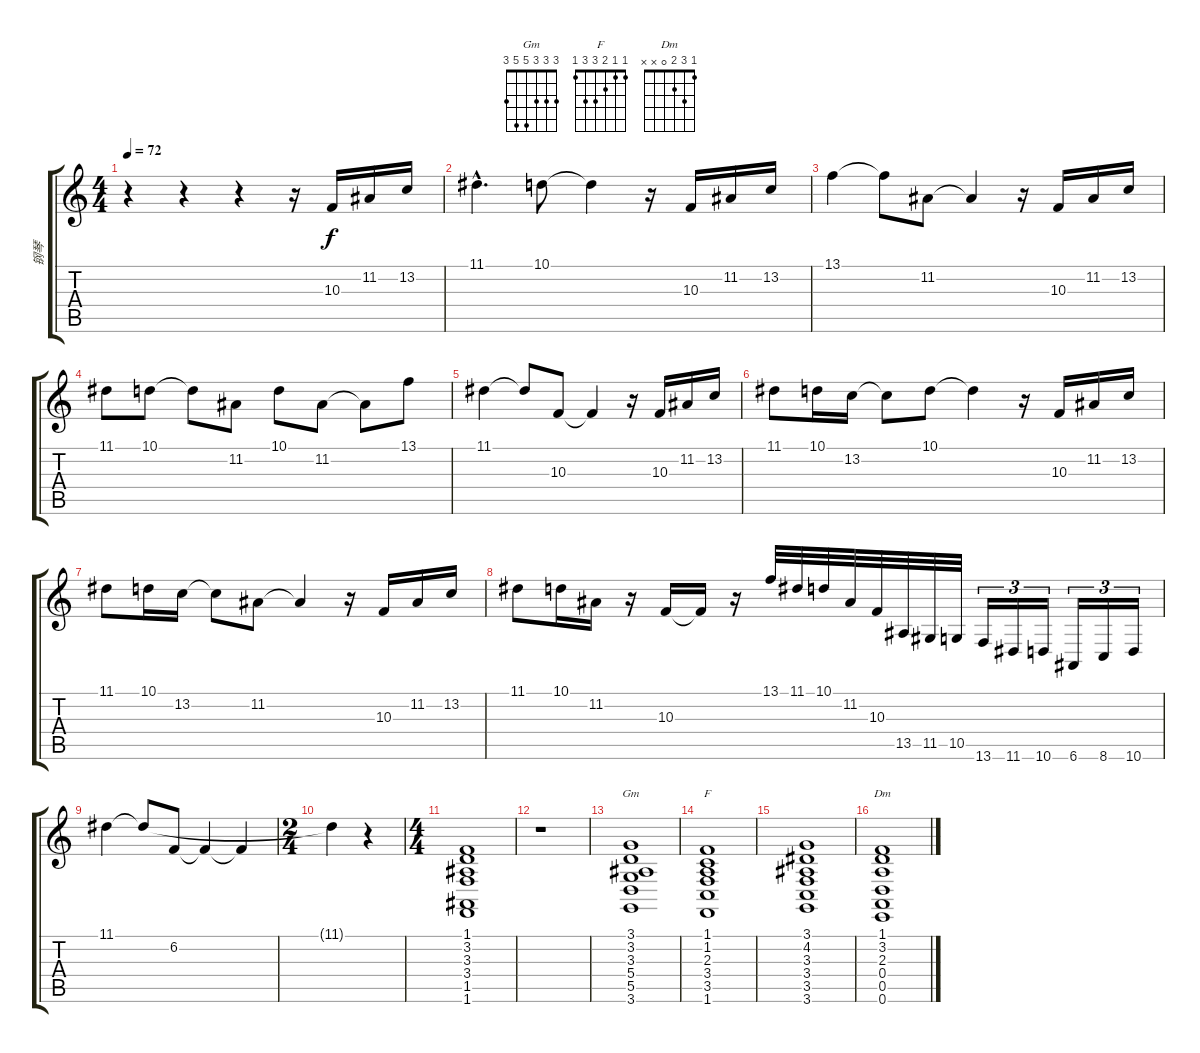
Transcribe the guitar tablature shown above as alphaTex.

\track ("钢琴" "钢琴") {instrument acousticgrandpiano}
\staff {score tabs}
\tuning (E4 B3 G3 D3 A2 E2) {hide}
\chord ("Gm" 3 3 3 5 5 3)
\chord ("F" 1 1 2 3 3 1)
\chord ("Dm" 1 3 2 0 x x)
\ts (4 4)
\tempo 72
\clef g2
\ks c
r.4{dy f instrument acousticgrandpiano} r.4 r.4 r.16 10.3.16 11.2.16 13.2.16 |
11.1{hac}.4{d} 10.1.8 10.1{t}.4 r.16 10.3.16 11.2.16 13.2.16 |
13.1.4 13.1{t}.8 11.2.8 11.2{t}.4 r.16 10.3.16 11.2.16 13.2.16 |
11.1.8 10.1.8 10.1{t}.8 11.2.8 10.1.8 11.2.8 11.2{t}.8 13.1.8 |
11.1.4 11.1{t}.8 10.3.8 10.3{t}.4 r.16 10.3.16 11.2.16 13.2.16 |
11.1.8 10.1.16 13.2.16 13.2{t}.8 10.1.8 10.1{t}.4 r.16 10.3.16 11.2.16 13.2.16 |
11.1.8 10.1.16 13.2.16 13.2{t}.8 11.2.8 11.2{t}.4 r.16 10.3.16 11.2.16 13.2.16 |
11.1.8 10.1.16 11.2.16 r.16 10.3.16 10.3{t}.16 r.16 13.1.32 11.1.32 10.1.32 11.2.32 10.3.32 13.5.32 11.5.32 10.5.32 13.6.16{tu (3 2)} 11.6.16{tu (3 2)} 10.6.16{tu (3 2)} 6.6.16{tu (3 2)} 8.6.16{tu (3 2)} 10.6.16{tu (3 2)} |
11.1.4 11.1{t}.8 6.2.8 6.2{t}.4 6.2{t}.4 |
\ts (2 4)
11.1{t}.4 r.4 |
\ts (4 4)
(1.1 3.2 3.3 3.4 1.5 1.6).1 |
r.1 |
(3.1 3.2 3.3 5.4 5.5 3.6).1{ch "Gm"} |
(1.1 1.2 2.3 3.4 3.5 1.6).1{ch "F"} |
(3.1 4.2 3.3 3.4 3.5 3.6).1 |
(1.1 3.2 2.3 0.4 0.5 0.6).1{ch "Dm"}
